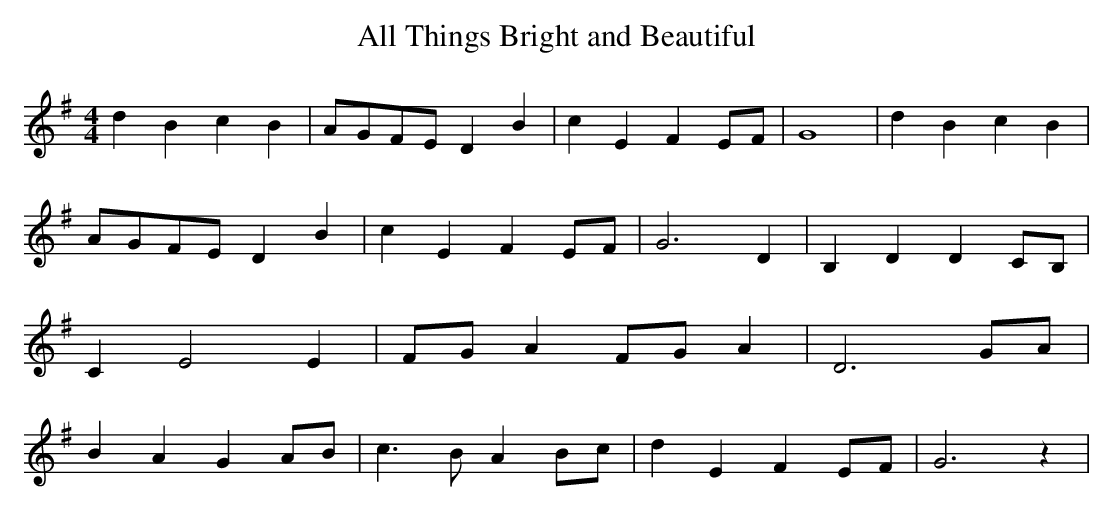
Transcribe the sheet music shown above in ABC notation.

X:1
T:All Things Bright and Beautiful
M:4/4
L:1/4
K:G
 d B c B|A/2-G/2F/2-E/2 D B| c E FE/2-F/2| G4| d B c B|A/2-G/2F/2-E/2 D B|\
 c E FE/2-F/2| G3 D| B, D DC/2-B,/2| C E2 E|F/2-G/2 AF/2-G/2 A| D3G/2-A/2|\
 B A GA/2-B/2| c3/2- B/2 AB/2-c/2| d E FE/2-F/2| G3 z|
